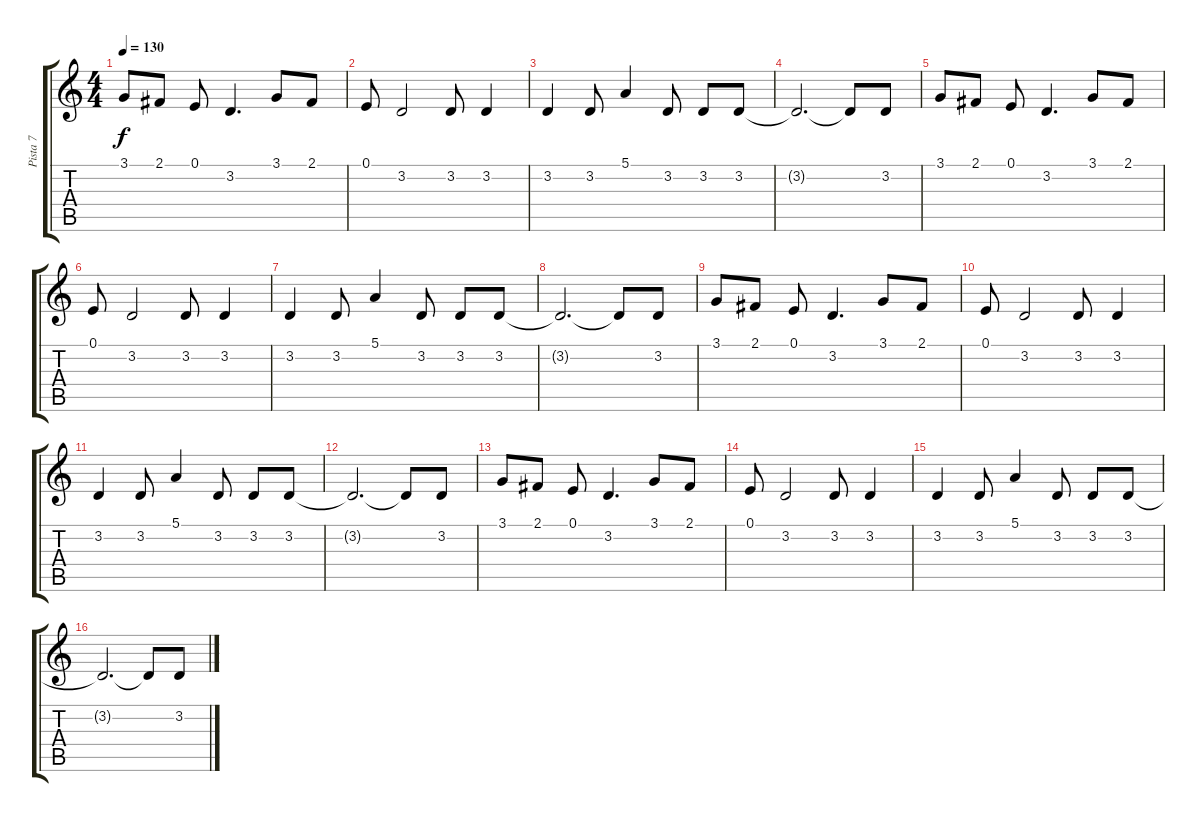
\track ("Pista 7" "Pista 7") {instrument electricgrandpiano}
\staff {score tabs}
\tuning (E4 B3 G3 D3 A2 E2) {hide}
\ts (4 4)
\tempo 130
\clef g2
\ks c
3.1.8{dy f} 2.1.8 0.1.8 3.2.4{d} 3.1.8 2.1.8 |
0.1.8 3.2.2 3.2.8 3.2.4 |
3.2.4 3.2.8 5.1.4 3.2.8 3.2.8 3.2.8 |
3.2{t}.2{d} 3.2{t}.8 3.2.8 |
3.1.8 2.1.8 0.1.8 3.2.4{d} 3.1.8 2.1.8 |
0.1.8 3.2.2 3.2.8 3.2.4 |
3.2.4 3.2.8 5.1.4 3.2.8 3.2.8 3.2.8 |
3.2{t}.2{d} 3.2{t}.8 3.2.8 |
3.1.8 2.1.8 0.1.8 3.2.4{d} 3.1.8 2.1.8 |
0.1.8 3.2.2 3.2.8 3.2.4 |
3.2.4 3.2.8 5.1.4 3.2.8 3.2.8 3.2.8 |
3.2{t}.2{d} 3.2{t}.8 3.2.8 |
3.1.8 2.1.8 0.1.8 3.2.4{d} 3.1.8 2.1.8 |
0.1.8 3.2.2 3.2.8 3.2.4 |
3.2.4 3.2.8 5.1.4 3.2.8 3.2.8 3.2.8 |
3.2{t}.2{d} 3.2{t}.8 3.2.8
